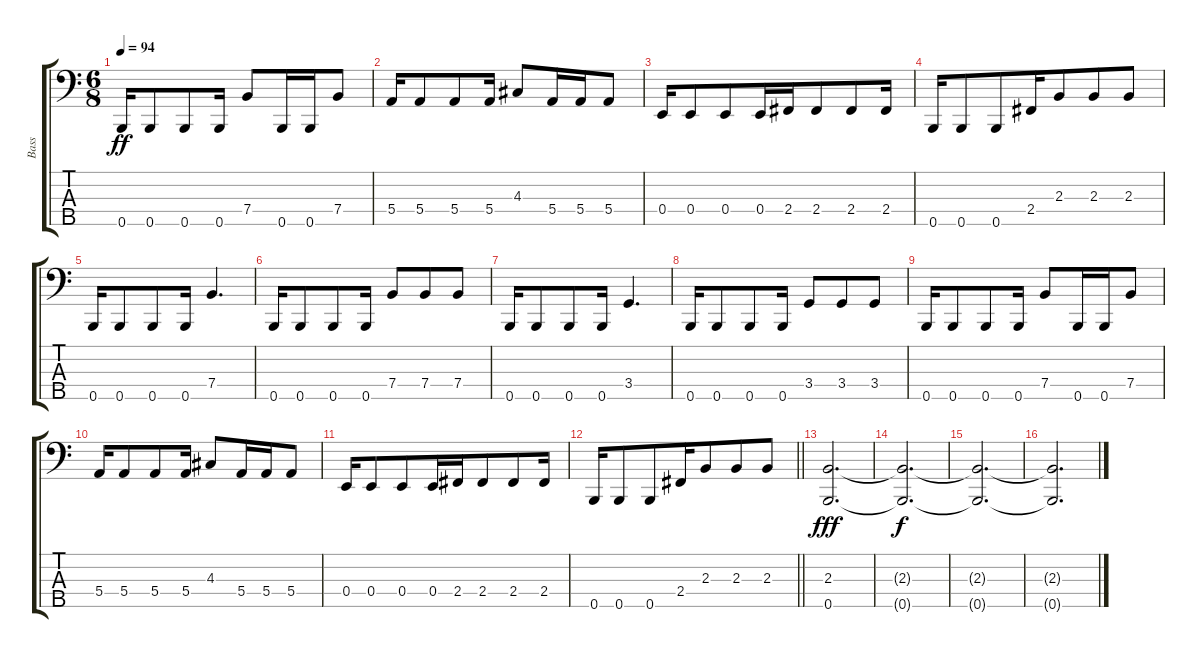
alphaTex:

\track ("Bass" "Bass") {instrument electricbassfinger bank 50}
\staff {score tabs}
\tuning (G2 D2 A1 E1 B0) {hide}
\ts (6 8)
\tempo 94
\clef f4
\ks c
0.5.16{dy ff beam merge} 0.5.8{beam merge} 0.5.8{beam merge} 0.5.16 7.4.8 0.5.16 0.5.16{beam merge} 7.4.8 |
5.4.16 5.4.8 5.4.8 5.4.16 4.3.8{beam merge} 5.4.16{beam merge} 5.4.16{beam merge} 5.4.8 |
0.4.16 0.4.8 0.4.8{beam merge} 0.4.16{beam merge} 2.4.16{beam merge} 2.4.8 2.4.8 2.4.16 |
0.5.16 0.5.8{beam merge} 0.5.8 2.4.16{beam merge} 2.3.8 2.3.8 2.3.8 |
0.5.16{beam merge} 0.5.8{beam merge} 0.5.8{beam merge} 0.5.16 7.4.4{d} |
0.5.16{beam merge} 0.5.8{beam merge} 0.5.8{beam merge} 0.5.16 7.4.8 7.4.8{beam merge} 7.4.8 |
0.5.16{beam merge} 0.5.8{beam merge} 0.5.8{beam merge} 0.5.16 3.4.4{d} |
0.5.16{beam merge} 0.5.8{beam merge} 0.5.8{beam merge} 0.5.16 3.4.8 3.4.8 3.4.8 |
0.5.16{beam merge} 0.5.8{beam merge} 0.5.8{beam merge} 0.5.16 7.4.8 0.5.16 0.5.16{beam merge} 7.4.8 |
5.4.16 5.4.8 5.4.8 5.4.16 4.3.8{beam merge} 5.4.16{beam merge} 5.4.16{beam merge} 5.4.8 |
0.4.16 0.4.8 0.4.8{beam merge} 0.4.16{beam merge} 2.4.16{beam merge} 2.4.8 2.4.8 2.4.16 |
\barLineRight lightlight
0.5.16 0.5.8{beam merge} 0.5.8 2.4.16{beam merge} 2.3.8 2.3.8 2.3.8 |
(2.3 0.5).2{d dy fff volume 0} |
(2.3{t} 0.5{t}).2{d dy f} |
(2.3{t} 0.5{t}).2{d} |
(2.3{t} 0.5{t}).2{d}
